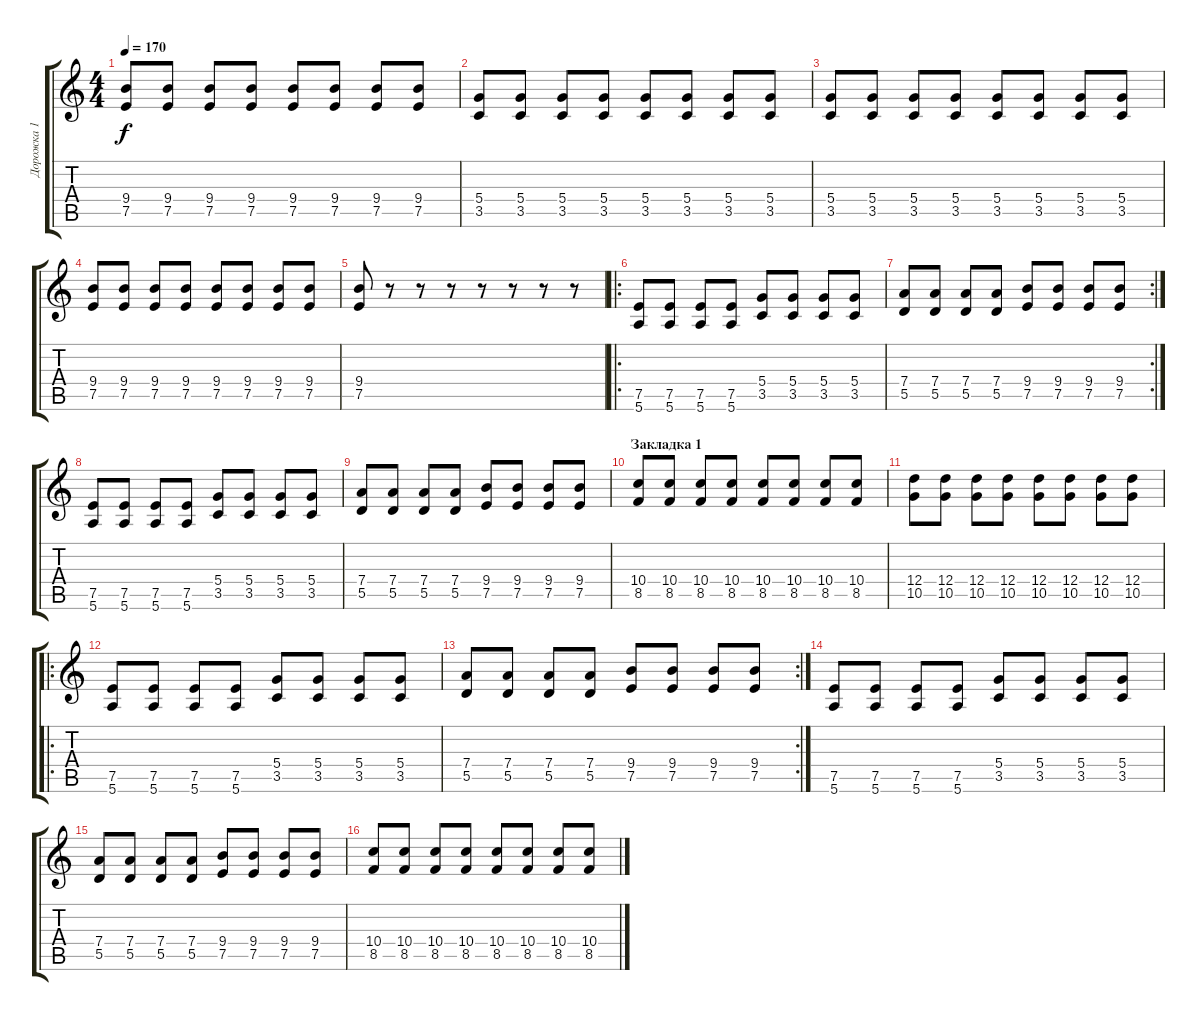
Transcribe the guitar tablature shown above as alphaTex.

\track ("Дорожка 1" "Дорожка 1") {instrument distortionguitar}
\staff {score tabs}
\tuning (E4 B3 G3 D3 A2 E2) {hide}
\ts (4 4)
\tempo 170
\clef g2
\ks c
(9.4 7.5).8{dy f} (9.4 7.5).8 (9.4 7.5).8 (9.4 7.5).8 (9.4 7.5).8 (9.4 7.5).8 (9.4 7.5).8 (9.4 7.5).8 |
(5.4 3.5).8 (5.4 3.5).8 (5.4 3.5).8 (5.4 3.5).8 (5.4 3.5).8 (5.4 3.5).8 (5.4 3.5).8 (5.4 3.5).8 |
(5.4 3.5).8 (5.4 3.5).8 (5.4 3.5).8 (5.4 3.5).8 (5.4 3.5).8 (5.4 3.5).8 (5.4 3.5).8 (5.4 3.5).8 |
(9.4 7.5).8 (9.4 7.5).8 (9.4 7.5).8 (9.4 7.5).8 (9.4 7.5).8 (9.4 7.5).8 (9.4 7.5).8 (9.4 7.5).8 |
(9.4 7.5).8 r.8 r.8 r.8 r.8 r.8 r.8 r.8 |
\ro
(7.5 5.6).8 (7.5 5.6).8 (7.5 5.6).8 (7.5 5.6).8 (5.4 3.5).8 (5.4 3.5).8 (5.4 3.5).8 (5.4 3.5).8 |
\rc 2
(7.4 5.5).8 (7.4 5.5).8 (7.4 5.5).8 (7.4 5.5).8 (9.4 7.5).8 (9.4 7.5).8 (9.4 7.5).8 (9.4 7.5).8 |
(7.5 5.6).8 (7.5 5.6).8 (7.5 5.6).8 (7.5 5.6).8 (5.4 3.5).8 (5.4 3.5).8 (5.4 3.5).8 (5.4 3.5).8 |
(7.4 5.5).8 (7.4 5.5).8 (7.4 5.5).8 (7.4 5.5).8 (9.4 7.5).8 (9.4 7.5).8 (9.4 7.5).8 (9.4 7.5).8 |
\section ("" "Закладка 1")
(10.4 8.5).8 (10.4 8.5).8 (10.4 8.5).8 (10.4 8.5).8 (10.4 8.5).8 (10.4 8.5).8 (10.4 8.5).8 (10.4 8.5).8 |
(12.4 10.5).8 (12.4 10.5).8 (12.4 10.5).8 (12.4 10.5).8 (12.4 10.5).8 (12.4 10.5).8 (12.4 10.5).8 (12.4 10.5).8 |
\ro
(7.5 5.6).8 (7.5 5.6).8 (7.5 5.6).8 (7.5 5.6).8 (5.4 3.5).8 (5.4 3.5).8 (5.4 3.5).8 (5.4 3.5).8 |
\rc 2
(7.4 5.5).8 (7.4 5.5).8 (7.4 5.5).8 (7.4 5.5).8 (9.4 7.5).8 (9.4 7.5).8 (9.4 7.5).8 (9.4 7.5).8 |
(7.5 5.6).8 (7.5 5.6).8 (7.5 5.6).8 (7.5 5.6).8 (5.4 3.5).8 (5.4 3.5).8 (5.4 3.5).8 (5.4 3.5).8 |
(7.4 5.5).8 (7.4 5.5).8 (7.4 5.5).8 (7.4 5.5).8 (9.4 7.5).8 (9.4 7.5).8 (9.4 7.5).8 (9.4 7.5).8 |
(10.4 8.5).8 (10.4 8.5).8 (10.4 8.5).8 (10.4 8.5).8 (10.4 8.5).8 (10.4 8.5).8 (10.4 8.5).8 (10.4 8.5).8
